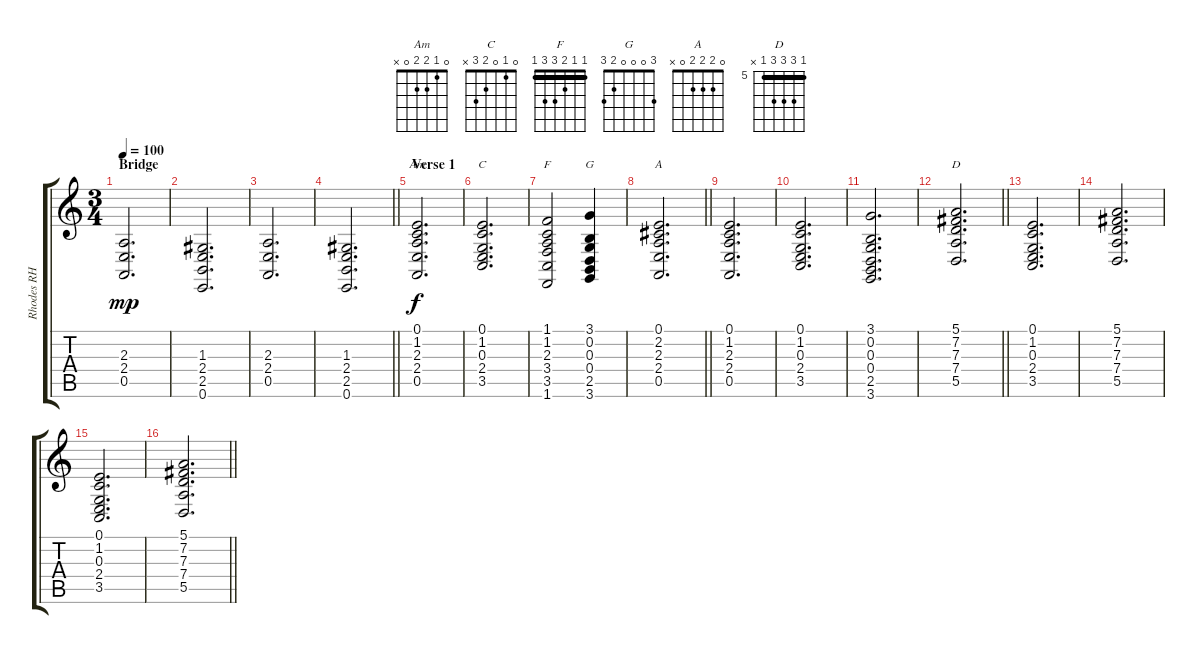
\track ("Rhodes RH" "Rhodes RH") {instrument electricpiano1}
\staff {score tabs}
\tuning (E4 B3 G3 D3 A2 E2) {hide}
\chord ("Am" 0 1 2 2 0 x)
\chord ("C" 0 1 0 2 3 x)
\chord ("F" 1 1 2 3 3 1) {barre 1}
\chord ("G" 3 0 0 0 2 3)
\chord ("A" 0 2 2 2 0 x)
\chord ("D" 5 7 7 7 5 x) {firstfret 5 barre 5}
\ts (3 4)
\section ("" "Bridge")
\tempo 100
\clef g2
\ks c
(2.3 2.4 0.5).2{d dy mp} |
(1.3 2.4 2.5 0.6).2{d} |
(2.3 2.4 0.5).2{d} |
\barLineRight lightlight
(1.3 2.4 2.5 0.6).2{d} |
\section ("" "Verse 1")
(0.1 1.2 2.3 2.4 0.5).2{d ch "Am" dy f} |
(0.1 1.2 0.3 2.4 3.5).2{d ch "C"} |
(1.1 1.2 2.3 3.4 3.5 1.6).2{ch "F"} (3.1 0.2 0.3 0.4 2.5 3.6).4{ch "G"} |
\barLineRight lightlight
(0.1 2.2 2.3 2.4 0.5).2{d ch "A"} |
(0.1 1.2 2.3 2.4 0.5).2{d} |
(0.1 1.2 0.3 2.4 3.5).2{d} |
(3.1 0.2 0.3 0.4 2.5 3.6).2{d} |
\barLineRight lightlight
(5.1 7.2 7.3 7.4 5.5).2{d ch "D"} |
(0.1 1.2 0.3 2.4 3.5).2{d} |
(5.1 7.2 7.3 7.4 5.5).2{d} |
(0.1 1.2 0.3 2.4 3.5).2{d} |
\barLineRight lightlight
(5.1 7.2 7.3 7.4 5.5).2{d}
